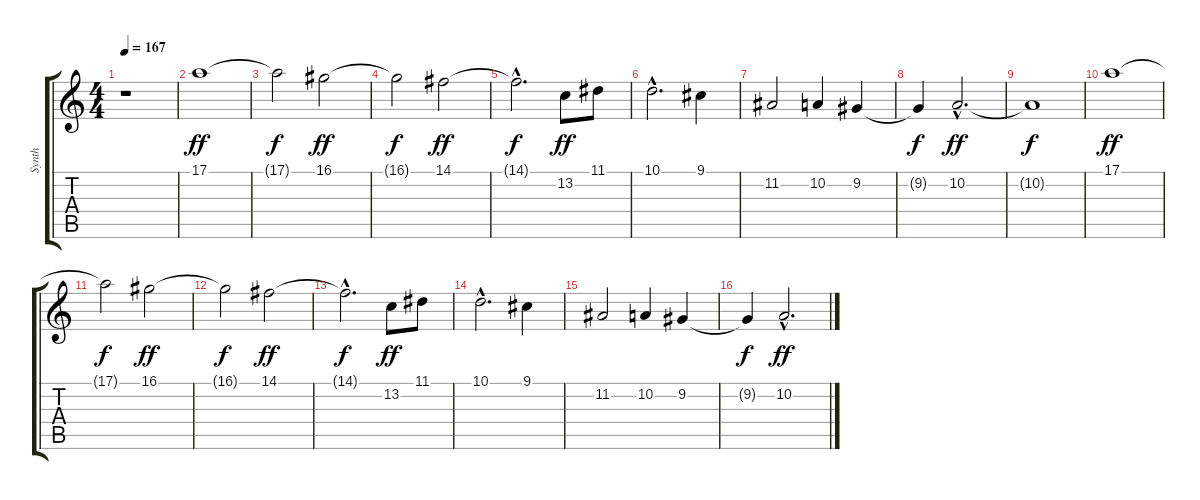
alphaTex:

\track ("Synth" "Synth") {instrument synthstrings1}
\staff {score tabs}
\tuning (E4 B3 G3 D3 A2 D2) {hide}
\ts (4 4)
\tempo 167
\clef g2
\ks c
r.1{dy ff instrument synthstrings1} |
17.1.1 |
17.1{t}.2{dy f} 16.1.2{dy ff} |
16.1{t}.2{dy f} 14.1.2{dy ff} |
14.1{hac t}.2{d dy f} 13.2.8{dy ff} 11.1.8 |
10.1{hac}.2{d} 9.1.4 |
11.2.2 10.2.4 9.2.4 |
9.2{t}.4{dy f} 10.2{hac}.2{d dy ff} |
10.2{t}.1{dy f} |
17.1.1{dy ff} |
17.1{t}.2{dy f} 16.1.2{dy ff} |
16.1{t}.2{dy f} 14.1.2{dy ff} |
14.1{hac t}.2{d dy f} 13.2.8{dy ff} 11.1.8 |
10.1{hac}.2{d} 9.1.4 |
11.2.2 10.2.4 9.2.4 |
9.2{t}.4{dy f} 10.2{hac}.2{d dy ff}
